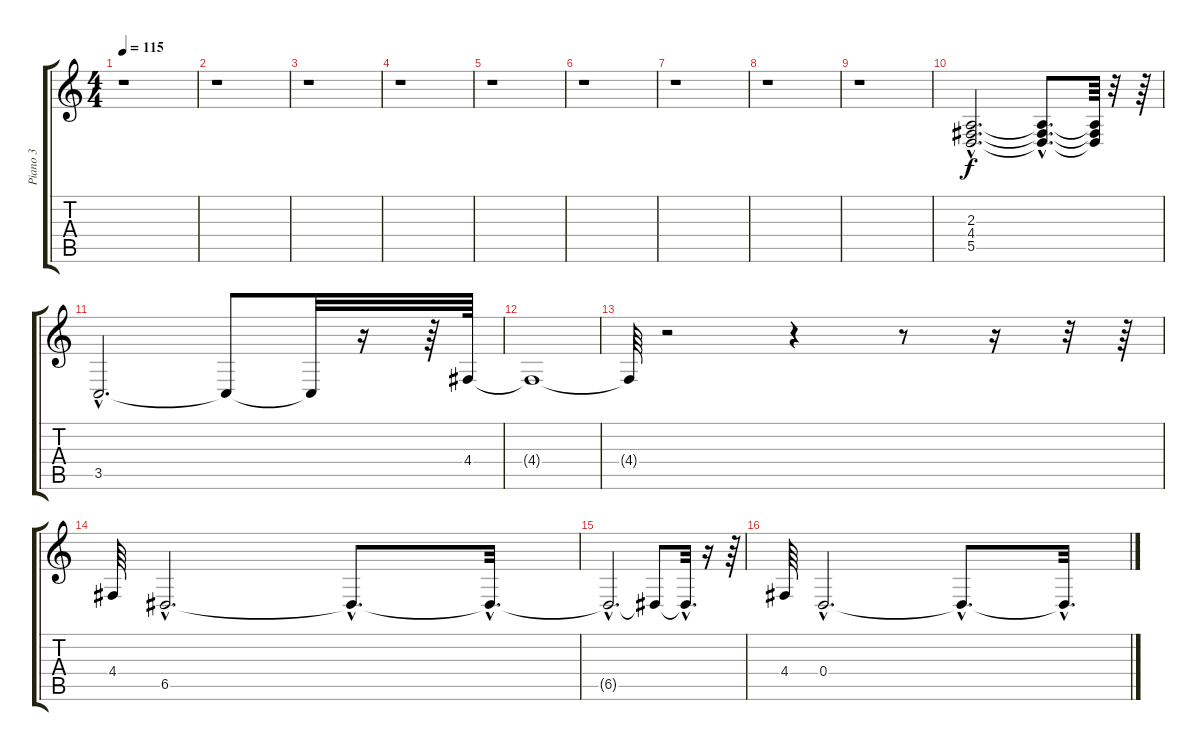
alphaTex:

\track ("Piano 3" "Piano 3") {instrument acousticgrandpiano}
\staff {score tabs}
\tuning (E4 B3 G3 D3 A2 E2) {hide}
\ts (4 4)
\tempo 115
\clef g2
\ks c
r.1{dy f} |
r.1 |
r.1 |
r.1 |
r.1 |
r.1 |
r.1 |
r.1 |
r.1 |
(2.3{hac} 4.4{hac} 5.5{hac}).2{d} (2.3{hac t} 4.4{hac t} 5.5{hac t}).8{d} (2.3{t} 4.4{t} 5.5{t}).64 r.32 r.64 |
3.5{hac}.2{d} 3.5{t}.8 3.5{t}.32 r.16 r.64 4.4.64 |
4.4{t}.1 |
4.4{t}.64 r.2 r.4 r.8 r.16 r.32 r.64 |
4.4.64 6.5{hac}.2{d} 6.5{hac t}.8{d} 6.5{hac t}.32{d} |
6.5{hac t}.2{d} 6.5{t}.8 6.5{hac t}.32{d} r.16 r.64 |
4.4.64 0.4{hac}.2{d} 0.4{hac t}.8{d} 0.4{hac t}.32{d}
